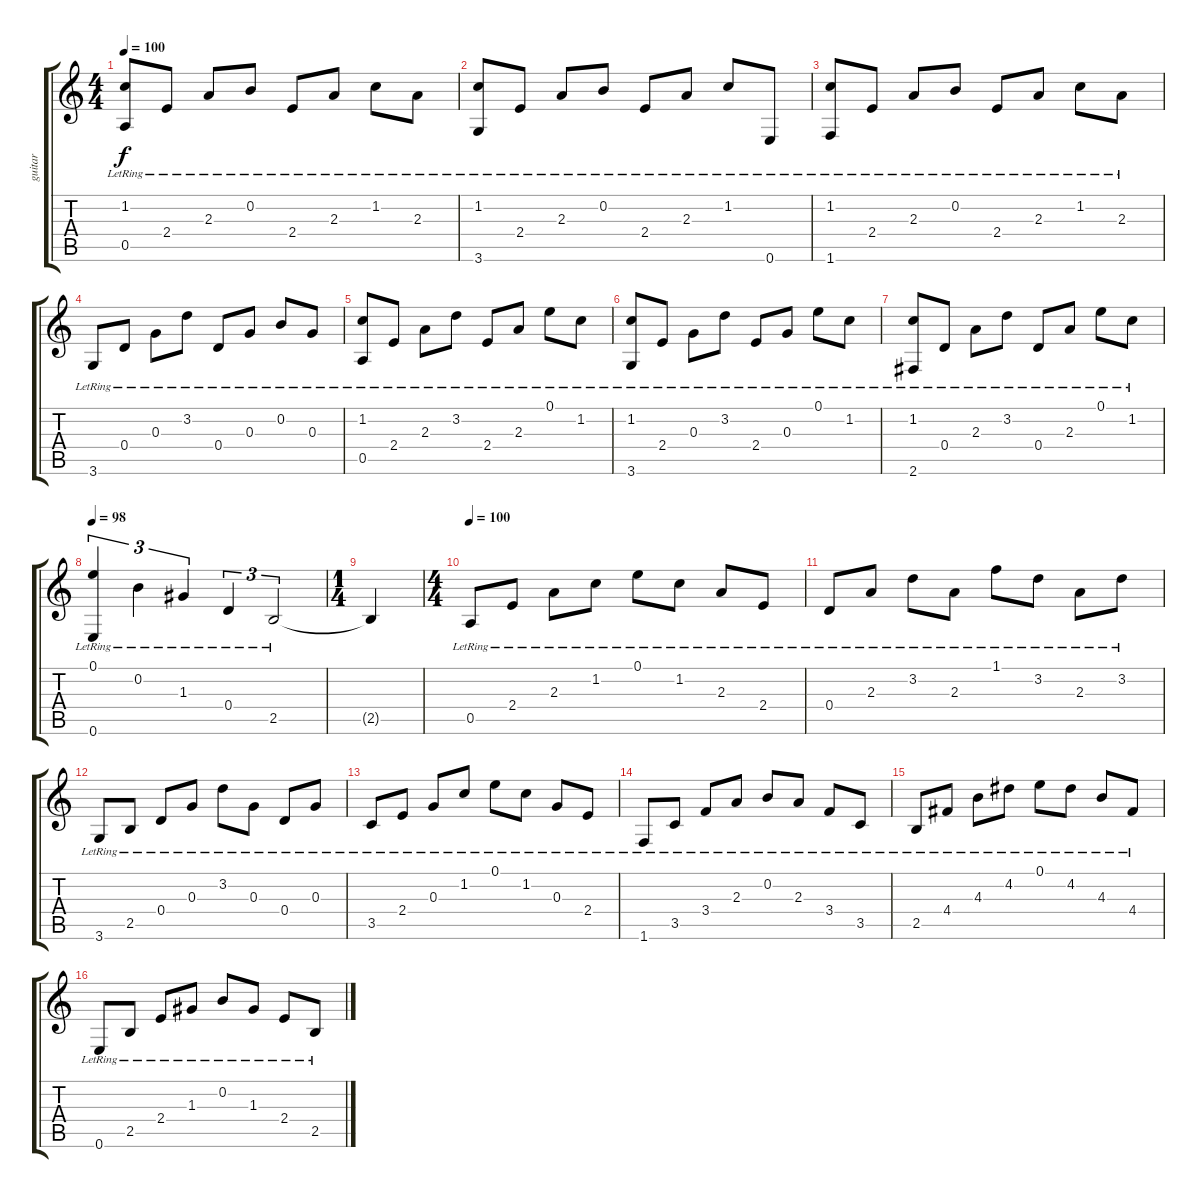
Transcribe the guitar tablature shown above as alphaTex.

\track ("guitar" "guitar") {instrument acousticguitarsteel}
\staff {score tabs}
\tuning (E4 B3 G3 D3 A2 E2) {hide}
\ts (4 4)
\tempo 100
\clef g2
\ks c
(1.2{lr} 0.5{lr}).8{dy f instrument acousticguitarsteel} 2.4{lr}.8 2.3{lr}.8 0.2{lr}.8 2.4{lr}.8 2.3{lr}.8 1.2{lr}.8 2.3{lr}.8 |
(1.2{lr} 3.6{lr}).8 2.4{lr}.8 2.3{lr}.8 0.2{lr}.8 2.4{lr}.8 2.3{lr}.8 1.2{lr}.8 0.6{lr}.8 |
(1.2{lr} 1.6{lr}).8 2.4{lr}.8 2.3{lr}.8 0.2{lr}.8 2.4{lr}.8 2.3{lr}.8 1.2{lr}.8 2.3{lr}.8 |
3.6{lr}.8 0.4{lr}.8 0.3{lr}.8 3.2{lr}.8 0.4{lr}.8 0.3{lr}.8 0.2{lr}.8 0.3{lr}.8 |
(1.2{lr} 0.5{lr}).8 2.4{lr}.8 2.3{lr}.8 3.2{lr}.8 2.4{lr}.8 2.3{lr}.8 0.1{lr}.8 1.2{lr}.8 |
(1.2{lr} 3.6{lr}).8 2.4{lr}.8 0.3{lr}.8 3.2{lr}.8 2.4{lr}.8 0.3{lr}.8 0.1{lr}.8 1.2{lr}.8 |
(1.2{lr} 2.6{lr}).8 0.4{lr}.8 2.3{lr}.8 3.2{lr}.8 0.4{lr}.8 2.3{lr}.8 0.1{lr}.8 1.2{lr}.8 |
\tempo 98
(0.1{lr} 0.6{lr}).4{tu (3 2)} 0.2{lr}.4{tu (3 2)} 1.3{lr}.4{tu (3 2)} 0.4{lr}.4{tu (3 2)} 2.5{lr}.2{tu (3 2)} |
\ts (1 4)
2.5{t}.4 |
\ts (4 4)
\tempo 100
0.5{lr}.8 2.4{lr}.8 2.3{lr}.8 1.2{lr}.8 0.1{lr}.8 1.2{lr}.8 2.3{lr}.8 2.4{lr}.8 |
0.4{lr}.8 2.3{lr}.8 3.2{lr}.8 2.3{lr}.8 1.1{lr}.8 3.2{lr}.8 2.3{lr}.8 3.2{lr}.8 |
3.6{lr}.8 2.5{lr}.8 0.4{lr}.8 0.3{lr}.8 3.2{lr}.8 0.3{lr}.8 0.4{lr}.8 0.3{lr}.8 |
3.5{lr}.8 2.4{lr}.8 0.3{lr}.8 1.2{lr}.8 0.1{lr}.8 1.2{lr}.8 0.3{lr}.8 2.4{lr}.8 |
1.6{lr}.8 3.5{lr}.8 3.4{lr}.8 2.3{lr}.8 0.2{lr}.8 2.3{lr}.8 3.4{lr}.8 3.5{lr}.8 |
2.5{lr}.8 4.4{lr}.8 4.3{lr}.8 4.2{lr}.8 0.1{lr}.8 4.2{lr}.8 4.3{lr}.8 4.4{lr}.8 |
0.6{lr}.8 2.5{lr}.8 2.4{lr}.8 1.3{lr}.8 0.2{lr}.8 1.3{lr}.8 2.4{lr}.8 2.5{lr}.8
